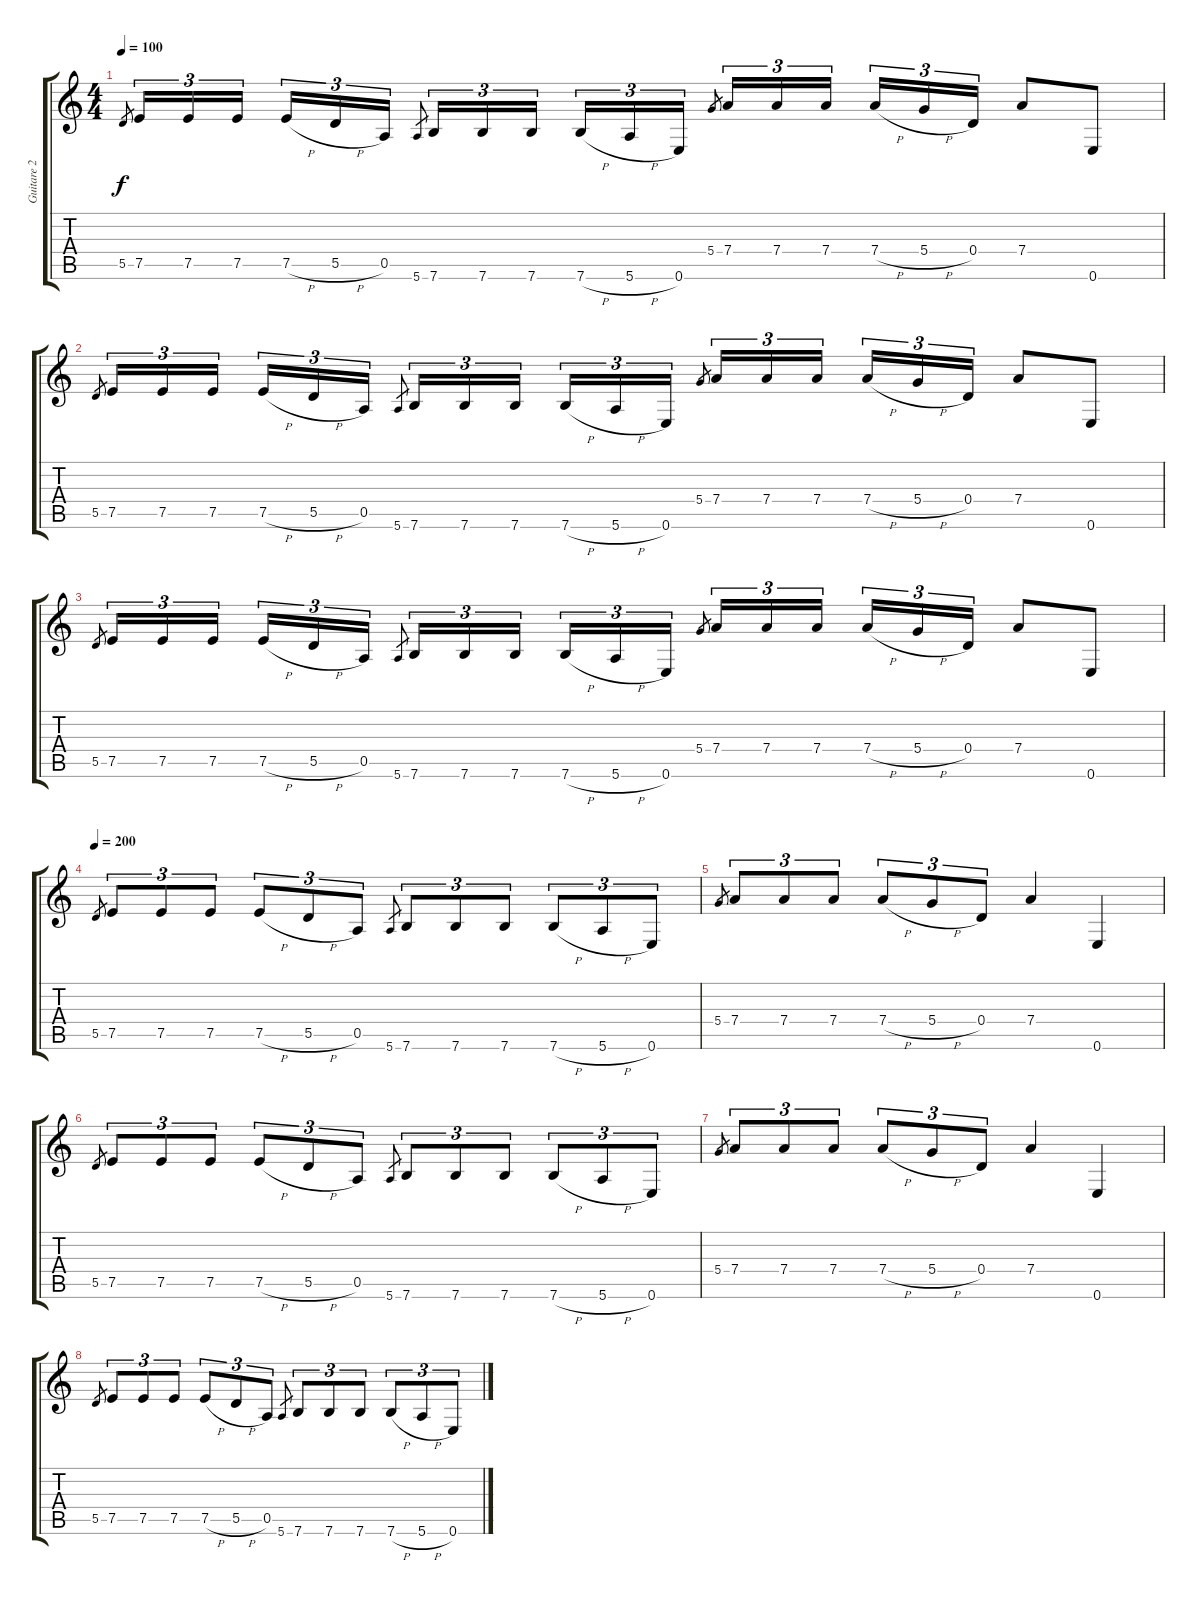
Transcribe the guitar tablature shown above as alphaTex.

\track ("Guitare 2" "Guitare 2") {instrument overdrivenguitar}
\staff {score tabs}
\tuning (E4 B3 G3 D3 A2 E2) {hide}
\ts (4 4)
\tempo 100
\clef g2
\ks c
5.5.8{gr dy f} 7.5.16{tu (3 2)} 7.5.16{tu (3 2)} 7.5.16{tu (3 2) beam splitsecondary} 7.5{h}.16{tu (3 2)} 5.5{h}.16{tu (3 2)} 0.5.16{tu (3 2)} 5.6.8{gr} 7.6.16{tu (3 2)} 7.6.16{tu (3 2)} 7.6.16{tu (3 2) beam splitsecondary} 7.6{h}.16{tu (3 2)} 5.6{h}.16{tu (3 2)} 0.6.16{tu (3 2)} 5.4.8{gr} 7.4.16{tu (3 2)} 7.4.16{tu (3 2)} 7.4.16{tu (3 2) beam splitsecondary} 7.4{h}.16{tu (3 2)} 5.4{h}.16{tu (3 2)} 0.4.16{tu (3 2)} 7.4.8 0.6.8 |
5.5.8{gr} 7.5.16{tu (3 2)} 7.5.16{tu (3 2)} 7.5.16{tu (3 2) beam splitsecondary} 7.5{h}.16{tu (3 2)} 5.5{h}.16{tu (3 2)} 0.5.16{tu (3 2)} 5.6.8{gr} 7.6.16{tu (3 2)} 7.6.16{tu (3 2)} 7.6.16{tu (3 2) beam splitsecondary} 7.6{h}.16{tu (3 2)} 5.6{h}.16{tu (3 2)} 0.6.16{tu (3 2)} 5.4.8{gr} 7.4.16{tu (3 2)} 7.4.16{tu (3 2)} 7.4.16{tu (3 2) beam splitsecondary} 7.4{h}.16{tu (3 2)} 5.4{h}.16{tu (3 2)} 0.4.16{tu (3 2)} 7.4.8 0.6.8 |
5.5.8{gr} 7.5.16{tu (3 2)} 7.5.16{tu (3 2)} 7.5.16{tu (3 2) beam splitsecondary} 7.5{h}.16{tu (3 2)} 5.5{h}.16{tu (3 2)} 0.5.16{tu (3 2)} 5.6.8{gr} 7.6.16{tu (3 2)} 7.6.16{tu (3 2)} 7.6.16{tu (3 2) beam splitsecondary} 7.6{h}.16{tu (3 2)} 5.6{h}.16{tu (3 2)} 0.6.16{tu (3 2)} 5.4.8{gr} 7.4.16{tu (3 2)} 7.4.16{tu (3 2)} 7.4.16{tu (3 2) beam splitsecondary} 7.4{h}.16{tu (3 2)} 5.4{h}.16{tu (3 2)} 0.4.16{tu (3 2)} 7.4.8 0.6.8 |
\tempo 200
5.5.8{gr} 7.5.8{tu (3 2)} 7.5.8{tu (3 2)} 7.5.8{tu (3 2)} 7.5{h}.8{tu (3 2)} 5.5{h}.8{tu (3 2)} 0.5.8{tu (3 2)} 5.6.8{gr} 7.6.8{tu (3 2)} 7.6.8{tu (3 2)} 7.6.8{tu (3 2)} 7.6{h}.8{tu (3 2)} 5.6{h}.8{tu (3 2)} 0.6.8{tu (3 2)} |
5.4.8{gr} 7.4.8{tu (3 2)} 7.4.8{tu (3 2)} 7.4.8{tu (3 2)} 7.4{h}.8{tu (3 2)} 5.4{h}.8{tu (3 2)} 0.4.8{tu (3 2)} 7.4.4 0.6.4 |
5.5.8{gr} 7.5.8{tu (3 2)} 7.5.8{tu (3 2)} 7.5.8{tu (3 2)} 7.5{h}.8{tu (3 2)} 5.5{h}.8{tu (3 2)} 0.5.8{tu (3 2)} 5.6.8{gr} 7.6.8{tu (3 2)} 7.6.8{tu (3 2)} 7.6.8{tu (3 2)} 7.6{h}.8{tu (3 2)} 5.6{h}.8{tu (3 2)} 0.6.8{tu (3 2)} |
5.4.8{gr} 7.4.8{tu (3 2)} 7.4.8{tu (3 2)} 7.4.8{tu (3 2)} 7.4{h}.8{tu (3 2)} 5.4{h}.8{tu (3 2)} 0.4.8{tu (3 2)} 7.4.4 0.6.4 |
5.5.8{gr} 7.5.8{tu (3 2)} 7.5.8{tu (3 2)} 7.5.8{tu (3 2)} 7.5{h}.8{tu (3 2)} 5.5{h}.8{tu (3 2)} 0.5.8{tu (3 2)} 5.6.8{gr} 7.6.8{tu (3 2)} 7.6.8{tu (3 2)} 7.6.8{tu (3 2)} 7.6{h}.8{tu (3 2)} 5.6{h}.8{tu (3 2)} 0.6.8{tu (3 2)}
